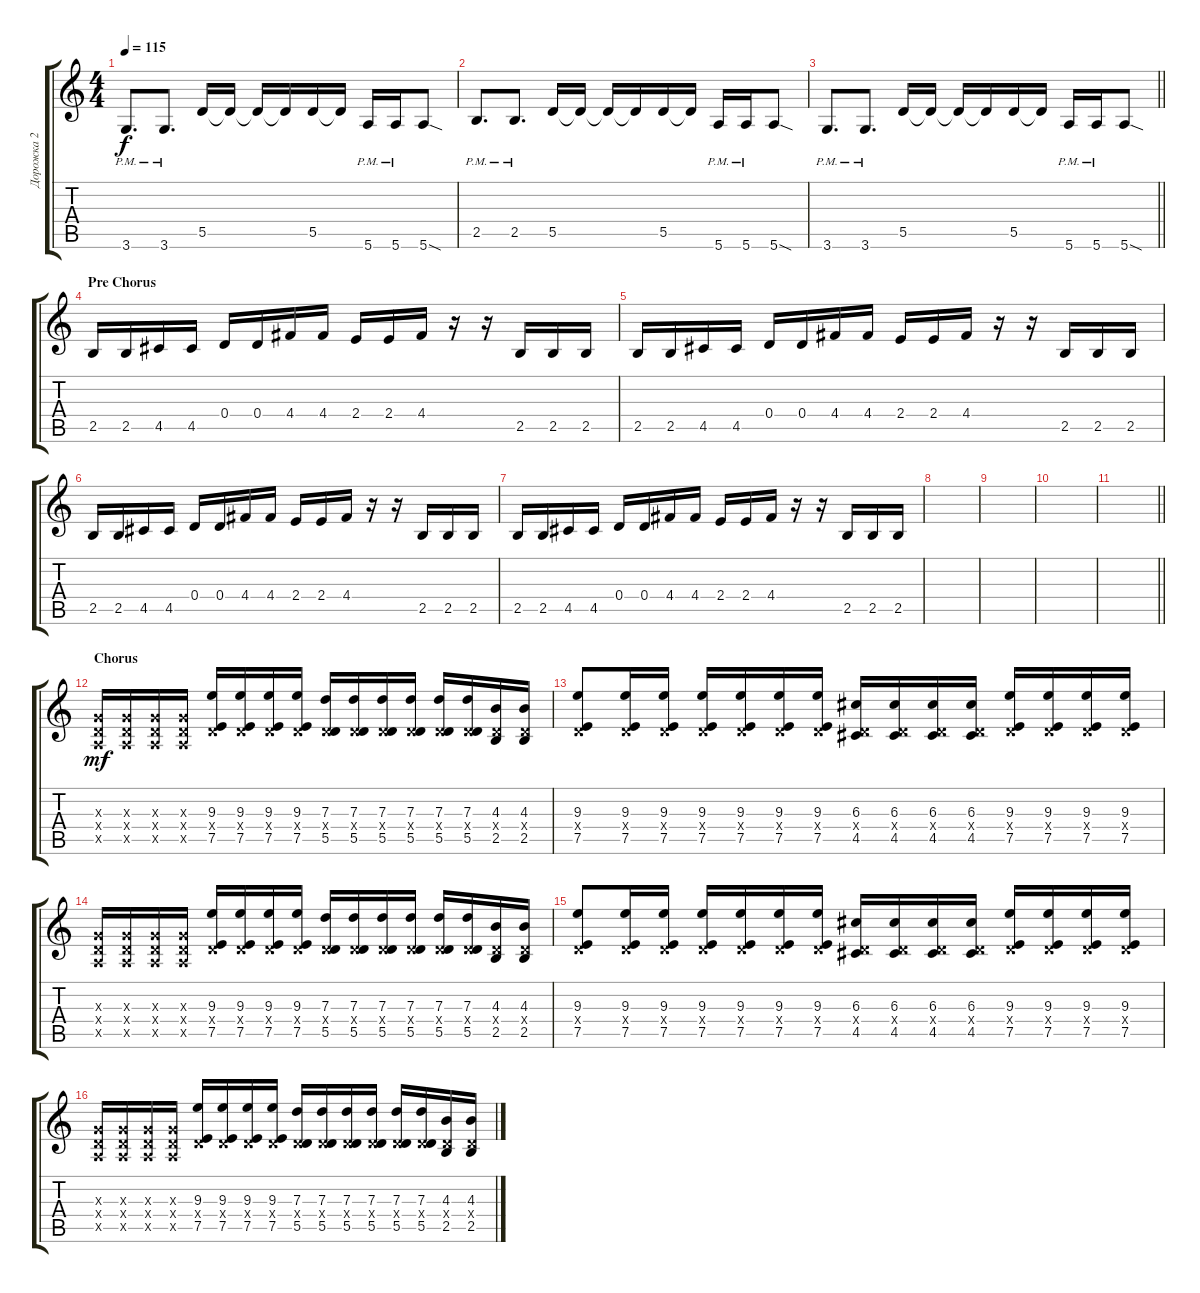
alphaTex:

\track ("Дорожка 2" "Дорожка 2") {instrument distortionguitar}
\staff {score tabs}
\tuning (E4 B3 G3 D3 A2 E2) {hide}
\ts (4 4)
\tempo 115
\clef g2
\ks c
3.6{pm}.8{d dy f} 3.6{pm}.8{d} 5.5.16 5.5{t}.16 5.5{t}.16 5.5{t}.16 5.5.16 5.5{t}.16 5.6{pm}.16 5.6{pm}.16 5.6{sod}.8 |
2.5{pm}.8{d} 2.5{pm}.8{d} 5.5.16 5.5{t}.16 5.5{t}.16 5.5{t}.16 5.5.16 5.5{t}.16 5.6{pm}.16 5.6{pm}.16 5.6{sod}.8 |
\barLineRight lightlight
3.6{pm}.8{d} 3.6{pm}.8{d} 5.5.16 5.5{t}.16 5.5{t}.16 5.5{t}.16 5.5.16 5.5{t}.16 5.6{pm}.16 5.6{pm}.16 5.6{sod}.8 |
\section ("" "Pre Chorus")
2.5.16 2.5.16 4.5.16 4.5.16 0.4.16 0.4.16 4.4.16 4.4.16 2.4.16 2.4.16 4.4.16 r.16 r.16 2.5.16 2.5.16 2.5.16 |
2.5.16 2.5.16 4.5.16 4.5.16 0.4.16 0.4.16 4.4.16 4.4.16 2.4.16 2.4.16 4.4.16 r.16 r.16 2.5.16 2.5.16 2.5.16 |
2.5.16 2.5.16 4.5.16 4.5.16 0.4.16 0.4.16 4.4.16 4.4.16 2.4.16 2.4.16 4.4.16 r.16 r.16 2.5.16 2.5.16 2.5.16 |
2.5.16 2.5.16 4.5.16 4.5.16 0.4.16 0.4.16 4.4.16 4.4.16 2.4.16 2.4.16 4.4.16 r.16 r.16 2.5.16 2.5.16 2.5.16 |
|
|
|
\barLineRight lightlight
|
\section ("" "Chorus")
(0.3{x} 0.4{x} 0.5{x}).16{dy mf} (0.3{x} 0.4{x} 0.5{x}).16 (0.3{x} 0.4{x} 0.5{x}).16 (0.3{x} 0.4{x} 0.5{x}).16 (9.3 0.4{x} 7.5).16 (9.3 0.4{x} 7.5).16 (9.3 0.4{x} 7.5).16 (9.3 0.4{x} 7.5).16 (7.3 0.4{x} 5.5).16 (7.3 0.4{x} 5.5).16 (7.3 0.4{x} 5.5).16 (7.3 0.4{x} 5.5).16 (7.3 0.4{x} 5.5).16 (7.3 0.4{x} 5.5).16 (4.3 0.4{x} 2.5).16 (4.3 0.4{x} 2.5).16 |
(9.3 0.4{x} 7.5).8 (9.3 0.4{x} 7.5).16 (9.3 0.4{x} 7.5).16 (9.3 0.4{x} 7.5).16 (9.3 0.4{x} 7.5).16 (9.3 0.4{x} 7.5).16 (9.3 0.4{x} 7.5).16 (6.3 0.4{x} 4.5).16 (6.3 0.4{x} 4.5).16 (6.3 0.4{x} 4.5).16 (6.3 0.4{x} 4.5).16 (9.3 0.4{x} 7.5).16 (9.3 0.4{x} 7.5).16 (9.3 0.4{x} 7.5).16 (9.3 0.4{x} 7.5).16 |
(0.3{x} 0.4{x} 0.5{x}).16 (0.3{x} 0.4{x} 0.5{x}).16 (0.3{x} 0.4{x} 0.5{x}).16 (0.3{x} 0.4{x} 0.5{x}).16 (9.3 0.4{x} 7.5).16 (9.3 0.4{x} 7.5).16 (9.3 0.4{x} 7.5).16 (9.3 0.4{x} 7.5).16 (7.3 0.4{x} 5.5).16 (7.3 0.4{x} 5.5).16 (7.3 0.4{x} 5.5).16 (7.3 0.4{x} 5.5).16 (7.3 0.4{x} 5.5).16 (7.3 0.4{x} 5.5).16 (4.3 0.4{x} 2.5).16 (4.3 0.4{x} 2.5).16 |
(9.3 0.4{x} 7.5).8 (9.3 0.4{x} 7.5).16 (9.3 0.4{x} 7.5).16 (9.3 0.4{x} 7.5).16 (9.3 0.4{x} 7.5).16 (9.3 0.4{x} 7.5).16 (9.3 0.4{x} 7.5).16 (6.3 0.4{x} 4.5).16 (6.3 0.4{x} 4.5).16 (6.3 0.4{x} 4.5).16 (6.3 0.4{x} 4.5).16 (9.3 0.4{x} 7.5).16 (9.3 0.4{x} 7.5).16 (9.3 0.4{x} 7.5).16 (9.3 0.4{x} 7.5).16 |
(0.3{x} 0.4{x} 0.5{x}).16 (0.3{x} 0.4{x} 0.5{x}).16 (0.3{x} 0.4{x} 0.5{x}).16 (0.3{x} 0.4{x} 0.5{x}).16 (9.3 0.4{x} 7.5).16 (9.3 0.4{x} 7.5).16 (9.3 0.4{x} 7.5).16 (9.3 0.4{x} 7.5).16 (7.3 0.4{x} 5.5).16 (7.3 0.4{x} 5.5).16 (7.3 0.4{x} 5.5).16 (7.3 0.4{x} 5.5).16 (7.3 0.4{x} 5.5).16 (7.3 0.4{x} 5.5).16 (4.3 0.4{x} 2.5).16 (4.3 0.4{x} 2.5).16
